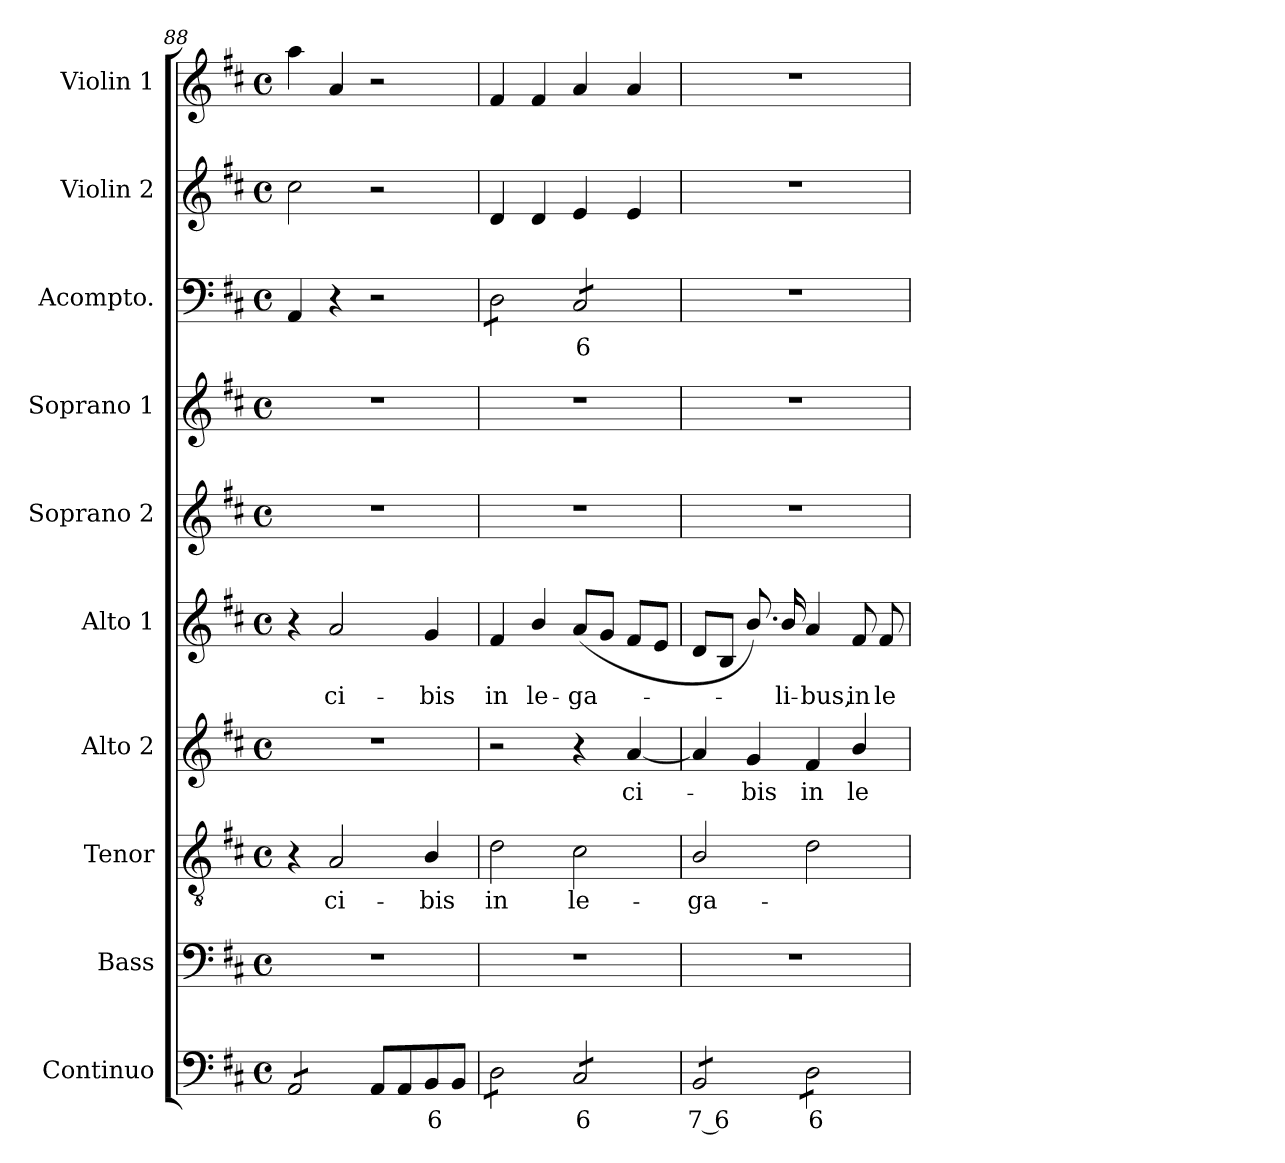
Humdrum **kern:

**kern	**text	**kern	**kern	**text	**kern	**text	**kern	**text	**kern	**kern	**kern	**text	**kern	**kern
*part10	*part10	*part9	*part8	*part8	*part7	*part7	*part6	*part6	*part5	*part4	*part3	*part3	*part2	*part1
*staff10	*staff10	*staff9	*staff8	*staff8	*staff7	*staff7	*staff6	*staff6	*staff5	*staff4	*staff3	*staff3	*staff2	*staff1
*I"Continuo	*	*I"Bass	*I"Tenor	*	*I"Alto 2	*	*I"Alto 1	*	*I"Soprano 2	*I"Soprano 1	*I"Acompto.	*	*I"Violin 2	*I"Violin 1
*I'Cont.	*	*I'B.	*I'T.	*	*I'A2.	*	*I'A1.	*	*I'S2.	*I'S1.	*I'Ac.	*	*I'Vln. 2	*I'Vln. 1
*clefF4	*	*clefF4	*clefGv2	*	*clefG2	*	*clefG2	*	*clefG2	*clefG2	*clefF4	*	*clefG2	*clefG2
*	*	*	*ITrd7c12	*	*	*	*	*	*	*	*	*	*	*
*k[f#c#]	*	*k[f#c#]	*k[f#c#]	*	*k[f#c#]	*	*k[f#c#]	*	*k[f#c#]	*k[f#c#]	*k[f#c#]	*	*k[f#c#]	*k[f#c#]
*D:	*	*D:	*D:	*	*D:	*	*D:	*	*D:	*D:	*D:	*	*D:	*D:
*M4/4	*	*M4/4	*M4/4	*	*M4/4	*	*M4/4	*	*M4/4	*M4/4	*M4/4	*	*M4/4	*M4/4
*met(c)	*	*met(c)	*met(c)	*	*met(c)	*	*met(c)	*	*met(c)	*met(c)	*met(c)	*	*met(c)	*met(c)
=88	=88	=88	=88	=88	=88	=88	=88	=88	=88	=88	=88	=88	=88	=88
*tremolo	*	*	*	*	*	*	*	*	*	*	*	*	*	*
8AAi/L	.	1r	4r	.	1r	.	4r	.	1r	1r	4AAi/	.	2cc#i\	4aai\
8AAi/	.	.	.	.	.	.	.	.	.	.	.	.	.	.
!	!	!	!	!LO:LY:b:color=#000000	!	!	!	!	!	!	!	!	!	!
!	!	!	!	!	!	!	!	!LO:LY:b:color=#000000	!	!	!	!	!	!
8AAi/	.	.	2AAi/	ci-	.	.	2ai/	ci-	.	.	4r	.	.	4ai/
8AAi/J	.	.	.	.	.	.	.	.	.	.	.	.	.	.
*Xtremolo	*	*	*	*	*	*	*	*	*	*	*	*	*	*
8AAi/L	.	.	.	.	.	.	.	.	.	.	2r	.	2r	2r
8AAi/	.	.	.	.	.	.	.	.	.	.	.	.	.	.
!	!LO:LY:b:color=#000000	!	!	!	!	!	!	!	!	!	!	!	!	!
!	!	!	!	!LO:LY:b:color=#000000	!	!	!	!	!	!	!	!	!	!
!	!	!	!	!	!	!	!	!LO:LY:b:color=#000000	!	!	!	!	!	!
8BBi/	6	.	4BBi/	-bis	.	.	4gi/	-bis	.	.	.	.	.	.
8BBi/J	.	.	.	.	.	.	.	.	.	.	.	.	.	.
=89	=89	=89	=89	=89	=89	=89	=89	=89	=89	=89	=89	=89	=89	=89
!	!	!	!	!LO:LY:b:color=#000000	!	!	!	!	!	!	!	!	!	!
!	!	!	!	!	!	!	!	!LO:LY:b:color=#000000	!	!	!	!	!	!
*tremolo	*	*	*	*	*	*	*	*	*	*	*	*	*	*
*	*	*	*	*	*	*	*	*	*	*	*tremolo	*	*	*
8Di\L	.	1r	2Di\	in	2r	.	4f#i/	in	1r	1r	8Di\L	.	4di/	4f#i/
8Di\	.	.	.	.	.	.	.	.	.	.	8Di\	.	.	.
!	!	!	!	!	!	!	!	!LO:LY:b:color=#000000	!	!	!	!	!	!
8Di\	.	.	.	.	.	.	4bi/	le-	.	.	8Di\	.	4di/	4f#i/
8Di\J	.	.	.	.	.	.	.	.	.	.	8Di\J	.	.	.
!	!LO:LY:b:color=#000000	!	!	!	!	!	!	!	!	!	!	!	!	!
!	!	!	!	!LO:LY:b:color=#000000	!	!	!	!	!	!	!	!	!	!
!	!	!	!	!	!	!	!	!LO:LY:b:color=#000000	!	!	!	!	!	!
!	!	!	!	!	!	!	!	!	!	!	!	!LO:LY:b:color=#000000	!	!
8C#i/L	6	.	2C#i\	le-	4r	.	(8ai/L	-ga-	.	.	8C#i/L	6	4ei/	4ai/
8C#i/	.	.	.	.	.	.	8gi/J	.	.	.	8C#i/	.	.	.
!	!	!	!	!	!	!LO:LY:b:color=#000000	!	!	!	!	!	!	!	!
8C#i/	.	.	.	.	[<4ai/	ci-	8f#i/L	.	.	.	8C#i/	.	4ei/	4ai/
8C#i/J	.	.	.	.	.	.	8ei/J	.	.	.	8C#i/J	.	.	.
*	*	*	*	*	*	*	*	*	*	*	*Xtremolo	*	*	*
=90	=90	=90	=90	=90	=90	=90	=90	=90	=90	=90	=90	=90	=90	=90
!	!LO:LY:b:color=#000000	!	!	!	!	!	!	!	!	!	!	!	!	!
!	!	!	!	!LO:LY:b:color=#000000	!	!	!	!	!	!	!	!	!	!
8BBi/L	7 6	1r	2BBi/	-ga-	4ai/]	.	8di/L	.	1r	1r	1r	.	1r	1r
8BBi/	.	.	.	.	.	.	8Bi/J	.	.	.	.	.	.	.
!	!	!	!	!	!	!LO:LY:b:color=#000000	!	!	!	!	!	!	!	!
8BBi/	.	.	.	.	4gi/	-bis	8.bi/)	.	.	.	.	.	.	.
8BBi/J	.	.	.	.	.	.	.	.	.	.	.	.	.	.
!	!	!	!	!	!	!	!	!LO:LY:b:color=#000000	!	!	!	!	!	!
.	.	.	.	.	.	.	16bi/	-li-	.	.	.	.	.	.
!	!LO:LY:b:color=#000000	!	!	!	!	!	!	!	!	!	!	!	!	!
!	!	!	!	!	!	!LO:LY:b:color=#000000	!	!	!	!	!	!	!	!
!	!	!	!	!	!	!	!	!LO:LY:b:color=#000000	!	!	!	!	!	!
8Di\L	6	.	2Di\	.	4f#i/	in	4ai/	-bus,	.	.	.	.	.	.
8Di\	.	.	.	.	.	.	.	.	.	.	.	.	.	.
!	!	!	!	!	!	!LO:LY:b:color=#000000	!	!	!	!	!	!	!	!
!	!	!	!	!	!	!	!	!LO:LY:b:color=#000000	!	!	!	!	!	!
8Di\	.	.	.	.	4bi/	le-	8f#i/	in	.	.	.	.	.	.
!	!	!	!	!	!	!	!	!LO:LY:b:color=#000000	!	!	!	!	!	!
8Di\J	.	.	.	.	.	.	8f#i/	le-	.	.	.	.	.	.
*Xtremolo	*	*	*	*	*	*	*	*	*	*	*	*	*	*
=	=	=	=	=	=	=	=	=	=	=	=	=	=	=
*-	*-	*-	*-	*-	*-	*-	*-	*-	*-	*-	*-	*-	*-	*-
